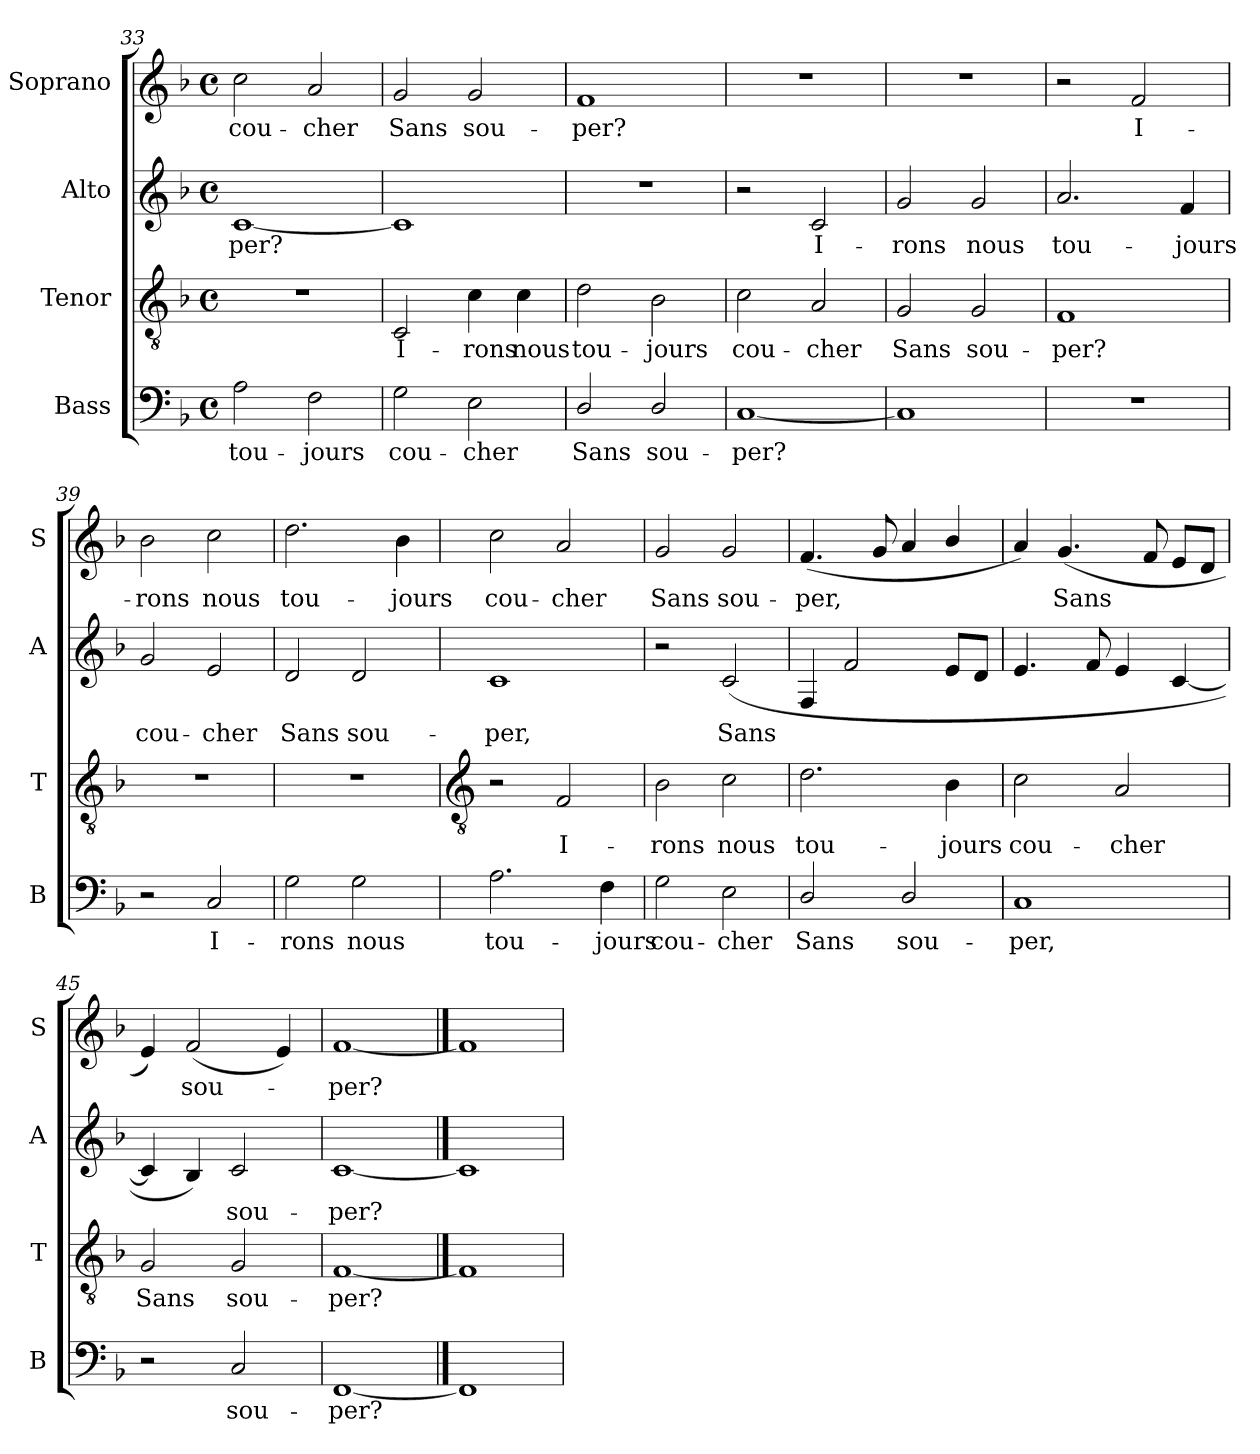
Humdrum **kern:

**kern	**text	**kern	**text	**kern	**text	**kern	**text
*part4	*part4	*part3	*part3	*part2	*part2	*part1	*part1
*staff4	*staff4	*staff3	*staff3	*staff2	*staff2	*staff1	*staff1
*I"Bass	*	*I"Tenor	*	*I"Alto	*	*I"Soprano	*
*I'B	*	*I'T	*	*I'A	*	*I'S	*
*clefF4	*	*clefGv2	*	*clefG2	*	*clefG2	*
*k[b-]	*	*k[b-]	*	*k[b-]	*	*k[b-]	*
*F:	*	*F:	*	*F:	*	*F:	*
*M4/4	*	*M4/4	*	*M4/4	*	*M4/4	*
*met(c)	*	*met(c)	*	*met(c)	*	*met(c)	*
=33	=33	=33	=33	=33	=33	=33	=33
!	!LO:LY:b	!	!	!	!LO:LY:b	!	!LO:LY:b
2A	tou-	1r	.	[1c	-per?	2cc	cou-
!	!LO:LY:b	!	!	!	!	!	!LO:LY:b
2F	-jours	.	.	.	.	2a	-cher
=34	=34	=34	=34	=34	=34	=34	=34
!	!LO:LY:b	!	!LO:LY:b	!	!	!	!LO:LY:b
2G	cou-	2C	I-	1c]	.	2g	Sans
!	!LO:LY:b	!	!LO:LY:b	!	!	!	!LO:LY:b
2E	-cher	4c	-rons	.	.	2g	sou-
!	!	!	!LO:LY:b	!	!	!	!
.	.	4c	nous	.	.	.	.
=35	=35	=35	=35	=35	=35	=35	=35
!	!LO:LY:b	!	!LO:LY:b	!	!	!	!LO:LY:b
2D/	Sans	2d	tou-	1r	.	1f	-per?
!	!LO:LY:b	!	!LO:LY:b	!	!	!	!
2D/	sou-	2B-	-jours	.	.	.	.
=36	=36	=36	=36	=36	=36	=36	=36
!	!LO:LY:b	!	!LO:LY:b	!	!	!	!
[1C	-per?	2c	cou-	2r	.	1r	.
!	!	!	!LO:LY:b	!	!LO:LY:b	!	!
.	.	2A	-cher	2c	I-	.	.
=37	=37	=37	=37	=37	=37	=37	=37
!	!	!	!LO:LY:b	!	!LO:LY:b	!	!
1C]	.	2G	Sans	2g	-rons	1r	.
!	!	!	!LO:LY:b	!	!LO:LY:b	!	!
.	.	2G	sou-	2g	nous	.	.
=38	=38	=38	=38	=38	=38	=38	=38
!	!	!	!LO:LY:b	!	!LO:LY:b	!	!
1r	.	1F	-per?	2.a	tou-	2r	.
!	!	!	!	!	!	!	!LO:LY:b
.	.	.	.	.	.	2f	I-
!	!	!	!	!	!LO:LY:b	!	!
.	.	.	.	4f	-jours	.	.
=39	=39	=39	=39	=39	=39	=39	=39
!	!	!	!	!	!LO:LY:b	!	!LO:LY:b
2r	.	1r	.	2g	cou-	2b-	-rons
!	!LO:LY:b	!	!	!	!LO:LY:b	!	!LO:LY:b
2C	I-	.	.	2e	-cher	2cc	nous
=40	=40	=40	=40	=40	=40	=40	=40
!	!LO:LY:b	!	!	!	!LO:LY:b	!	!LO:LY:b
2G	-rons	1r	.	2d	Sans	2.dd	tou-
!	!LO:LY:b	!	!	!	!LO:LY:b	!	!
2G	nous	.	.	2d	sou-	.	.
!	!	!	!	!	!	!	!LO:LY:b
.	.	.	.	.	.	4b-	-jours
!!LO:LB:g=z
=41	=41	=41	=41	=41	=41	=41	=41
*	*	*clefGv2	*	*	*	*	*
!	!LO:LY:b	!	!	!	!LO:LY:b	!	!LO:LY:b
2.A	tou-	2r	.	1c	-per,	2cc	cou-
!	!	!	!LO:LY:b	!	!	!	!LO:LY:b
.	.	2F	I-	.	.	2a	-cher
!	!LO:LY:b	!	!	!	!	!	!
4F	-jours	.	.	.	.	.	.
=42	=42	=42	=42	=42	=42	=42	=42
!	!LO:LY:b	!	!LO:LY:b	!	!	!	!LO:LY:b
2G	cou-	2B-	-rons	2r	.	2g	Sans
!	!LO:LY:b	!	!LO:LY:b	!	!LO:LY:b	!	!LO:LY:b
2E	-cher	2c	nous	(<2c	Sans	2g	sou-
=43	=43	=43	=43	=43	=43	=43	=43
!	!LO:LY:b	!	!LO:LY:b	!	!	!	!LO:LY:b
2D/	Sans	2.d	tou-	4F	.	(<4.f	-per,
.	.	.	.	2f	.	.	.
.	.	.	.	.	.	8g	.
!	!LO:LY:b	!	!	!	!	!	!
2D/	sou-	.	.	.	.	4a	.
!	!	!	!LO:LY:b	!	!	!	!
.	.	4B-	-jours	8eL	.	4b-/	.
.	.	.	.	8dJ	.	.	.
=44	=44	=44	=44	=44	=44	=44	=44
!	!LO:LY:b	!	!LO:LY:b	!	!	!	!
1C	-per,	2c	cou-	4.e	.	4a)	.
!	!	!	!	!	!	!	!LO:LY:b
.	.	.	.	.	.	(<4.g	Sans
.	.	.	.	8f	.	.	.
!	!	!	!LO:LY:b	!	!	!	!
.	.	2A	-cher	4e	.	.	.
.	.	.	.	.	.	8f	.
.	.	.	.	[4c	.	8eL	.
.	.	.	.	.	.	8dJ	.
=45	=45	=45	=45	=45	=45	=45	=45
!	!	!	!LO:LY:b	!	!	!	!
2r	.	2G	Sans	4c]	.	4e)	.
!	!	!	!	!	!	!	!LO:LY:b
.	.	.	.	4B-)	.	(<2f	sou-
!	!LO:LY:b	!	!LO:LY:b	!	!LO:LY:b	!	!
2C	sou-	2G	sou-	2c	sou-	.	.
.	.	.	.	.	.	4e)	.
=46	=46	=46	=46	=46	=46	=46	=46
!	!LO:LY:b	!	!LO:LY:b	!	!LO:LY:b	!	!LO:LY:b
[1FF	-per?	[1F	-per?	[1c	-per?	[1f	per?
==47	==47	==47	==47	==47	==47	==47	==47
1FF]	.	1F]	.	1c]	.	1f]	.
=	=	=	=	=	=	=	=
*-	*-	*-	*-	*-	*-	*-	*-
